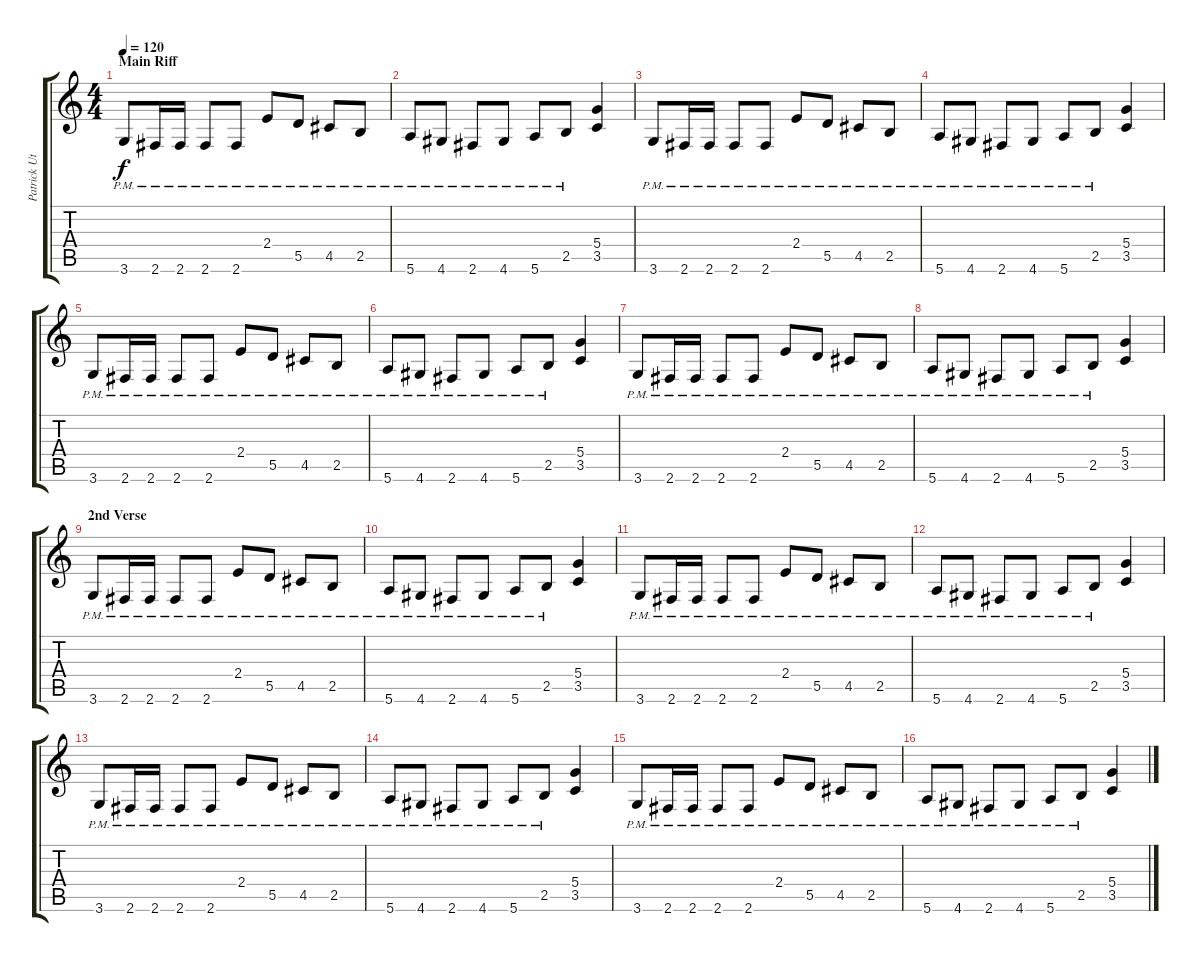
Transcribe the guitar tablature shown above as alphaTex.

\track ("Patrick Uterwijk" "Patrick Ut") {instrument distortionguitar}
\staff {score tabs}
\tuning (E4 B3 G3 D3 A2 E2) {hide}
\ts (4 4)
\section ("" "Main Riff")
\tempo 120
\clef g2
\ks c
3.6{pm}.8{dy f} 2.6{pm}.16 2.6{pm}.16 2.6{pm}.8 2.6{pm}.8 2.4{pm}.8 5.5{pm}.8 4.5{pm}.8 2.5{pm}.8 |
5.6{pm}.8 4.6{pm}.8 2.6{pm}.8 4.6{pm}.8 5.6{pm}.8 2.5{pm}.8 (5.4 3.5).4 |
3.6{pm}.8 2.6{pm}.16 2.6{pm}.16 2.6{pm}.8 2.6{pm}.8 2.4{pm}.8 5.5{pm}.8 4.5{pm}.8 2.5{pm}.8 |
5.6{pm}.8 4.6{pm}.8 2.6{pm}.8 4.6{pm}.8 5.6{pm}.8 2.5{pm}.8 (5.4 3.5).4 |
3.6{pm}.8 2.6{pm}.16 2.6{pm}.16 2.6{pm}.8 2.6{pm}.8 2.4{pm}.8 5.5{pm}.8 4.5{pm}.8 2.5{pm}.8 |
5.6{pm}.8 4.6{pm}.8 2.6{pm}.8 4.6{pm}.8 5.6{pm}.8 2.5{pm}.8 (5.4 3.5).4 |
3.6{pm}.8 2.6{pm}.16 2.6{pm}.16 2.6{pm}.8 2.6{pm}.8 2.4{pm}.8 5.5{pm}.8 4.5{pm}.8 2.5{pm}.8 |
5.6{pm}.8 4.6{pm}.8 2.6{pm}.8 4.6{pm}.8 5.6{pm}.8 2.5{pm}.8 (5.4 3.5).4 |
\section ("" "2nd Verse")
3.6{pm}.8 2.6{pm}.16 2.6{pm}.16 2.6{pm}.8 2.6{pm}.8 2.4{pm}.8 5.5{pm}.8 4.5{pm}.8 2.5{pm}.8 |
5.6{pm}.8 4.6{pm}.8 2.6{pm}.8 4.6{pm}.8 5.6{pm}.8 2.5{pm}.8 (5.4 3.5).4 |
3.6{pm}.8 2.6{pm}.16 2.6{pm}.16 2.6{pm}.8 2.6{pm}.8 2.4{pm}.8 5.5{pm}.8 4.5{pm}.8 2.5{pm}.8 |
5.6{pm}.8 4.6{pm}.8 2.6{pm}.8 4.6{pm}.8 5.6{pm}.8 2.5{pm}.8 (5.4 3.5).4 |
3.6{pm}.8 2.6{pm}.16 2.6{pm}.16 2.6{pm}.8 2.6{pm}.8 2.4{pm}.8 5.5{pm}.8 4.5{pm}.8 2.5{pm}.8 |
5.6{pm}.8 4.6{pm}.8 2.6{pm}.8 4.6{pm}.8 5.6{pm}.8 2.5{pm}.8 (5.4 3.5).4 |
3.6{pm}.8 2.6{pm}.16 2.6{pm}.16 2.6{pm}.8 2.6{pm}.8 2.4{pm}.8 5.5{pm}.8 4.5{pm}.8 2.5{pm}.8 |
5.6{pm}.8 4.6{pm}.8 2.6{pm}.8 4.6{pm}.8 5.6{pm}.8 2.5{pm}.8 (5.4 3.5).4
